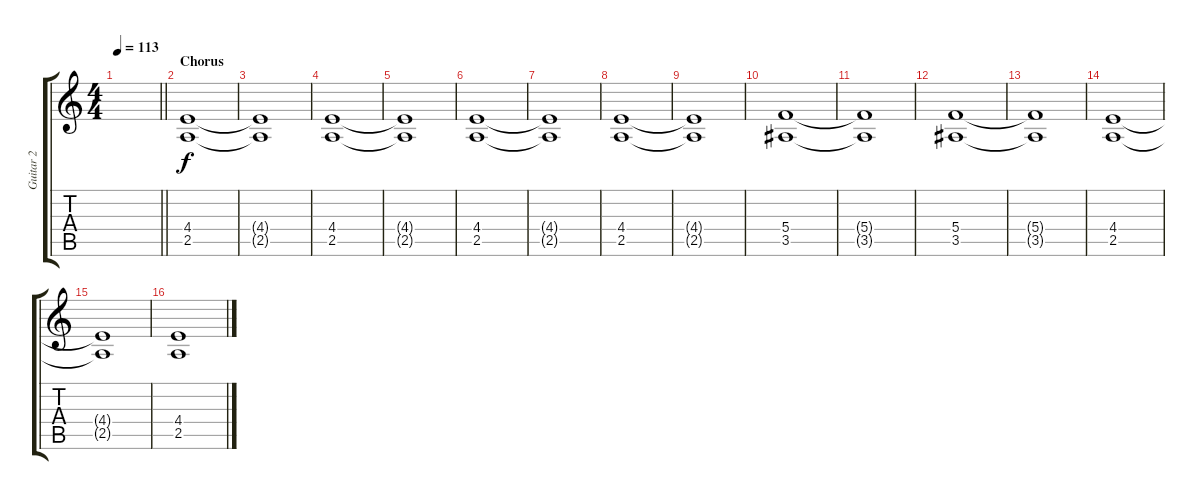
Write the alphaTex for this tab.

\track ("Guitar 2" "Guitar 2") {instrument overdrivenguitar}
\staff {score tabs}
\tuning (D4 A3 F3 C3 G2 D2) {hide}
\ts (4 4)
\tempo 113
\clef g2
\barLineRight lightlight
\ks c
|
\section ("" "Chorus")
(4.4 2.5).1 |
(4.4{t} 2.5{t}).1 |
(4.4 2.5).1 |
(4.4{t} 2.5{t}).1 |
(4.4 2.5).1 |
(4.4{t} 2.5{t}).1 |
(4.4 2.5).1 |
(4.4{t} 2.5{t}).1 |
(5.4 3.5).1 |
(5.4{t} 3.5{t}).1 |
(5.4 3.5).1 |
(5.4{t} 3.5{t}).1 |
(4.4 2.5).1 |
(4.4{t} 2.5{t}).1 |
(4.4 2.5).1
